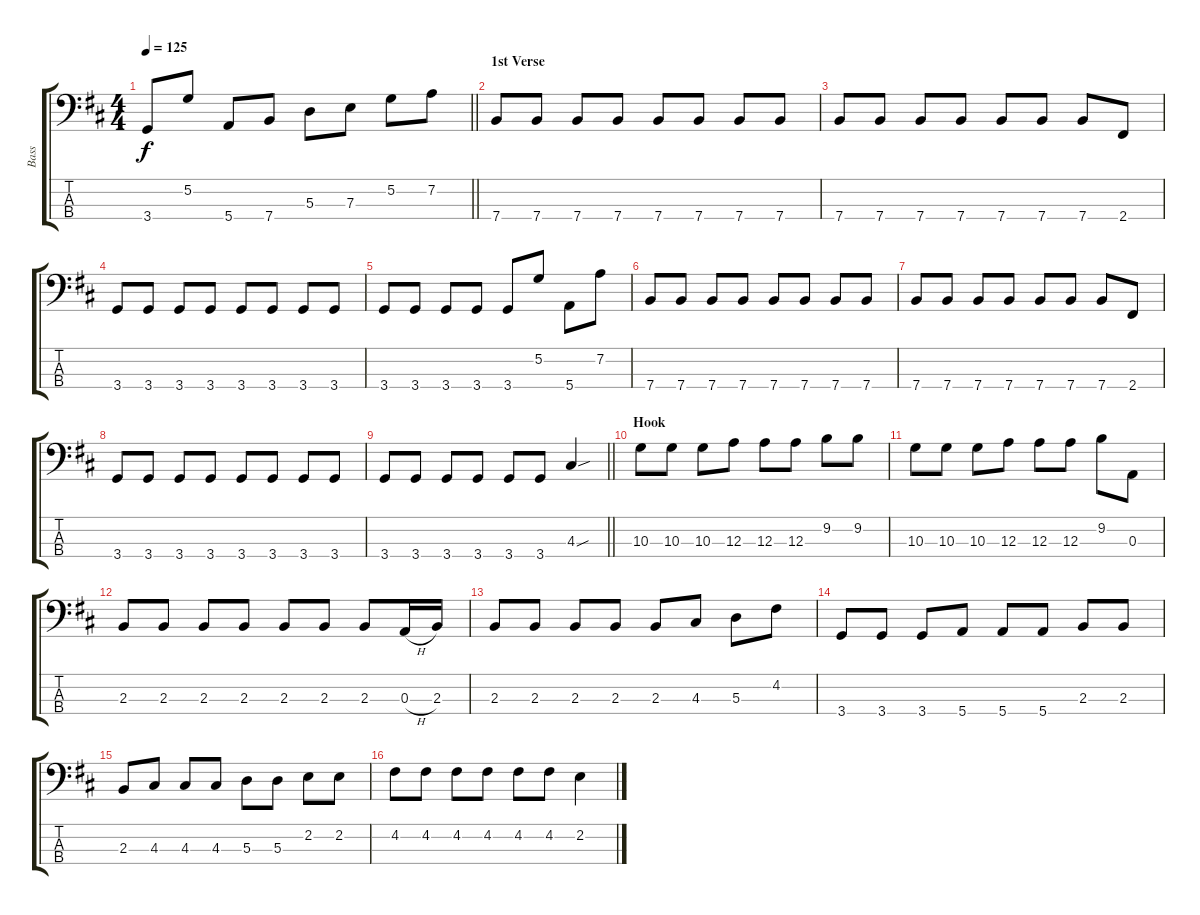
\track ("Bass" "Bass") {instrument electricbassfinger}
\staff {score tabs}
\tuning (G2 D2 A1 E1) {hide}
\ts (4 4)
\tempo 125
\clef f4
\barLineRight lightlight
\ks bminor
3.4.8{dy f} 5.2.8 5.4.8 7.4.8 5.3.8 7.3.8 5.2.8 7.2.8 |
\section ("" "1st Verse")
7.4.8 7.4.8 7.4.8 7.4.8 7.4.8 7.4.8 7.4.8 7.4.8 |
7.4.8 7.4.8 7.4.8 7.4.8 7.4.8 7.4.8 7.4.8 2.4.8 |
3.4.8 3.4.8 3.4.8 3.4.8 3.4.8 3.4.8 3.4.8 3.4.8 |
3.4.8 3.4.8 3.4.8 3.4.8 3.4.8 5.2.8 5.4.8 7.2.8 |
7.4.8 7.4.8 7.4.8 7.4.8 7.4.8 7.4.8 7.4.8 7.4.8 |
7.4.8 7.4.8 7.4.8 7.4.8 7.4.8 7.4.8 7.4.8 2.4.8 |
3.4.8 3.4.8 3.4.8 3.4.8 3.4.8 3.4.8 3.4.8 3.4.8 |
\barLineRight lightlight
3.4.8 3.4.8 3.4.8 3.4.8 3.4.8 3.4.8 4.3{sou}.4 |
\section ("" "Hook")
10.3.8 10.3.8 10.3.8 12.3.8 12.3.8 12.3.8 9.2.8 9.2.8 |
10.3.8 10.3.8 10.3.8 12.3.8 12.3.8 12.3.8 9.2.8 0.3.8 |
2.3.8 2.3.8 2.3.8 2.3.8 2.3.8 2.3.8 2.3.8 0.3{h}.16 2.3.16 |
2.3.8 2.3.8 2.3.8 2.3.8 2.3.8 4.3.8 5.3.8 4.2.8 |
3.4.8 3.4.8 3.4.8 5.4.8 5.4.8 5.4.8 2.3.8 2.3.8 |
2.3.8 4.3.8 4.3.8 4.3.8 5.3.8 5.3.8 2.2.8 2.2.8 |
4.2.8 4.2.8 4.2.8 4.2.8 4.2.8 4.2.8 2.2.4
